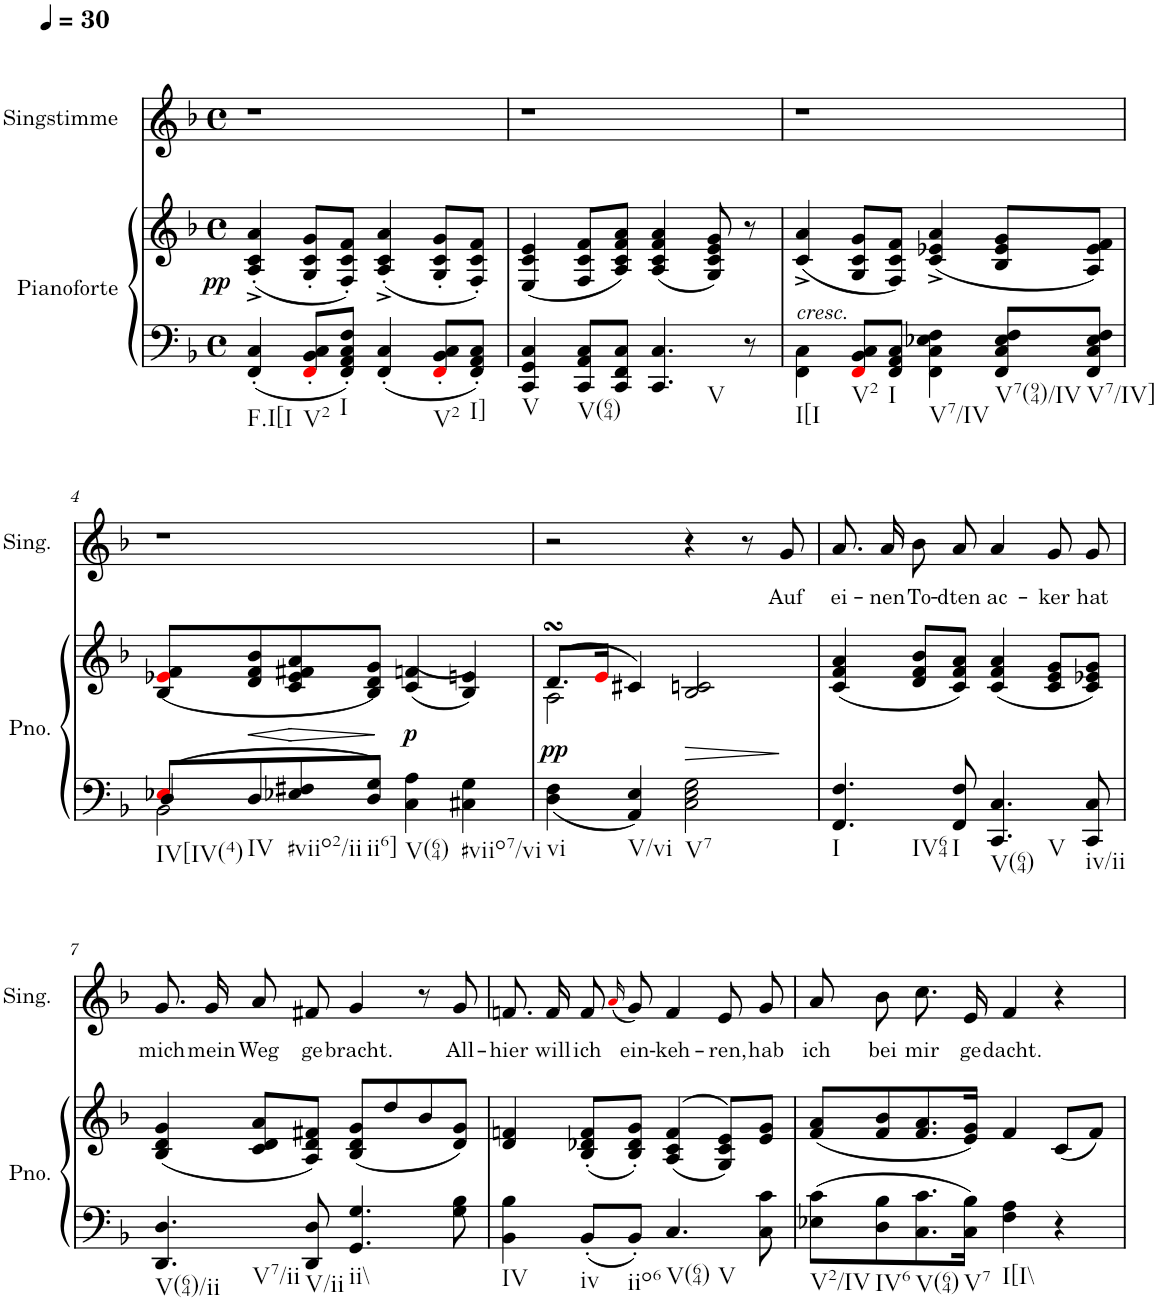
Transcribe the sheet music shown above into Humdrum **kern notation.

**kern	**kern	**dynam	**kern	**text
*part2	*part2	*part2	*part1	*part1
*staff3	*staff2	*staff2/3	*staff1	*staff1
*I"Pianoforte	*	*	*I"Singstimme	*
*I'Pno.	*	*	*I'Sing.	*
*clefF4	*clefG2	*	*clefG2	*
*k[b-]	*k[b-]	*	*k[b-]	*
*M4/4	*M4/4	*	*M4/4	*
*met(c)	*met(c)	*	*met(c)	*
*MM30	*MM30	*	*MM30	*
=1	=1	=1	=1	=1
!LO:TX:b:t=F.I[I	!	!	!	!
!	!	!LO:DY:b	!	!
4FF/'< 4C/'<	(4A/'^ 4c/'^ 4a/'^	pp	1r	.
!LO:TX:b:t=V2	!	!	!	!
8FFi/' 8BB-/' 8C/'L	8G/' 8c/' 8g/'L	.	.	.
!LO:TX:b:t=I	!	!	!	!
8FF/' 8AA/' 8C/' 8F/'J	8F/' 8c/' 8f/'J)	.	.	.
4FF/' 4C/'	(4A/'^ 4c/'^ 4a/'^	.	.	.
!LO:TX:b:t=V2	!	!	!	!
8FFi/' 8BB-/' 8C/'L	8G/' 8c/' 8g/'L	.	.	.
!LO:TX:b:t=I]	!	!	!	!
8FF/' 8AA/' 8C/'J	8F/' 8c/' 8f/'J)	.	.	.
=2	=2	=2	=2	=2
!LO:TX:b:t=V	!	!	!	!
4CC/ 4GG/ 4C/	(4E/ 4c/ 4e/	.	1r	.
!LO:TX:b:t=V(64)	!	!	!	!
8CC/ 8AA/ 8C/L	8F/ 8c/ 8f/L	.	.	.
8CC/ 8FF/ 8C/J	8A/ 8c/ 8f/ 8a/J)	.	.	.
!LO:TX:b:t=V	!	!	!	!
4.CC/ 4.C/	(4A/ 4c/ 4f/ 4a/	.	.	.
.	8G/ 8c/ 8e/ 8g/)	.	.	.
8r	8r	.	.	.
=3	=3	=3	=3	=3
!	!LO:TX:b:i:t=cresc.	!	!	!
!LO:TX:b:t=I[I	!	!	!	!
4FF\ 4C\	(4c/^ 4a/^	.	1r	.
!LO:TX:b:t=V2	!	!	!	!
8FFi/ 8BB-/ 8C/L	8G/ 8c/ 8g/L	.	.	.
!LO:TX:b:t=I	!	!	!	!
8FF/ 8AA/ 8C/J	8F/ 8c/ 8f/J)	.	.	.
!LO:TX:b:t=V7/IV	!	!	!	!
4FF\ 4C\ 4E-X\ 4F\	(4c/^ 4e-X/^ 4a/^	.	.	.
!LO:TX:b:t=V7(94)/IV	!	!	!	!
8FF/ 8C/ 8E-/ 8F/L	8B-/ 8e-/ 8g/L	.	.	.
!LO:TX:b:t=V7/IV]	!	!	!	!
8FF/ 8C/ 8E-/ 8F/J	8A/ 8e-/ 8f/J)	.	.	.
!!LO:LB:g=z
=4	=4	=4	=4	=4
*^	*	*	*	*
*	*^	*	*	*	*
!LO:TX:b:t=IV[IV(4)	!	!	!	!	!	!
8E-Xi/L	2BB-\	4F/	(8B-/ 8e-Xi/ 8f/L	.	1r	.
!LO:TX:b:t=IV	!	!	!	!	!	!
!	!	!	!	!LO:HP:b	!	!
8D/	.	.	8d/ 8f/ 8b-/	<	.	.
!LO:TX:b:t=#viio2/ii	!	!	!	!	!	!
!	!	!	!	!LO:HP:n=1:b	!	!
8E-X/ 8F#X/	.	4ryy	8c/ 8e-/ 8f#X/ 8a/	[ >	.	.
!LO:TX:b:t=ii6]	!	!	!	!	!	!
8D/ 8G/J	.	.	8B-/ 8d/ 8g/J)	]	.	.
!LO:TX:b:t=V(64)	!	!	!	!	!	!
!	!	!	!	!LO:DY:b	!	!
4C\ 4A\	2ryy	2ryy	((4c/ 4fn/	p	.	.
!LO:TX:b:t=#viio7/vi	!	!	!	!	!	!
4C#X\ 4G\	.	.	4B-/ 4en/))	.	.	.
*v	*v	*v	*	*	*	*
=5	=5	=5	=5	=5
*	*^	*	*	*
!LO:TX:b:t=vi	!	!	!	!	!
!	!	!	!LO:DY:a=2	!	!
4D\ 4F\	(8.dsSSS/L	2A\	pp	2r	.
.	16ei/Jk	.	.	.	.
!LO:TX:b:t=V/vi	!	!	!	!	!
4AA/ 4E/	4c#X/)	.	.	.	.
!LO:TX:b:t=V7	!	!	!	!	!
!	!	!	!LO:HP:b	!	!
2C\ 2E\ 2G\	2cn/	2B-/	>	4r	.
.	.	.	.	8r	.
!	!	!	!	!	!LO:LY:b
.	.	.	.	8g/	Auf
*	*v	*v	*	*	*
.	.	]	.	.
=6	=6	=6	=6	=6
!LO:TX:b:t=I	!	!	!	!
!LO:TX:b:t=IV64	!	!	!	!
!	!	!	!	!LO:LY:b
4.FF/ 4.F/	(4c/ 4f/ 4a/	.	8.a/L	ei-
!	!	!	!	!LO:LY:b
.	.	.	16a/Jk	-nen
!	!	!	!	!LO:LY:b
.	8d/ 8f/ 8b-/L	.	8b-/L	To-
!LO:TX:b:t=I	!	!	!	!
!	!	!	!	!LO:LY:b
8FF/ 8F/	8c/ 8f/ 8a/J)	.	8a/J	-dten
!LO:TX:b:t=V(64)	!	!	!	!
!LO:TX:b:t=V	!	!	!	!
!	!	!	!	!LO:LY:b
4.CC/ 4.C/	(4c/ 4f/ 4a/	.	4a/	-ac-
!	!	!	!	!LO:LY:b
.	8c/ 8e/ 8g/L	.	8g/L	-ker
!LO:TX:b:t=iv/ii	!	!	!	!
!	!	!	!	!LO:LY:b
8CC/ 8C/	8c/ 8e-X/ 8g/J)	.	8g/J	hat
!!LO:LB:g=z
=7	=7	=7	=7	=7
!LO:TX:b:t=V(64)/ii	!	!	!	!
!LO:TX:b:t=V7/ii	!	!	!	!
!	!	!	!	!LO:LY:b
4.DD/ 4.D/	(4B-/ 4d/ 4g/	.	8.g/L	mich
!	!	!	!	!LO:LY:b
.	.	.	16g/Jk	mein
!	!	!	!	!LO:LY:b
.	8c/ 8d/ 8a/L	.	8a/L	Weg
!LO:TX:b:t=V/ii	!	!	!	!
!	!	!	!	!LO:LY:b
8DD/ 8D/	8A/ 8d/ 8f#X/J)	.	8f#X/J	ge-
!LO:TX:b:t=ii\\	!	!	!	!
!	!	!	!	!LO:LY:b
4.GG/ 4.G/	(8B-/ 8d/ 8g/L	.	4g/	-bracht.
.	8dd/	.	.	.
.	8b-/	.	8r	.
!	!	!	!	!LO:LY:b
8G\ 8B-\	8d/ 8g/J)	.	8g/	All-
=8	=8	=8	=8	=8
!LO:TX:b:t=IV	!	!	!	!
!	!	!	!	!LO:LY:b
4BB-\ 4B-\	4d/ 4fn/	.	8.fn/L	-hier
!	!	!	!	!LO:LY:b
.	.	.	16f/Jk	will
!LO:TX:b:t=iv	!	!	!	!
!	!	!	!	!LO:LY:b
8BB-'/L	(8B-/' 8d-X/' 8f/'L	.	8f/L	ich
.	.	.	(16qai/	.
!LO:TX:b:t=iio6	!	!	!	!
!	!	!	!	!LO:LY:b
8BB-'/J	8B-/' 8d-/' 8g/'J)	.	8g/J)	ein-
!LO:TX:b:t=V(64)	!	!	!	!
!LO:TX:b:t=V	!	!	!	!
!	!	!	!	!LO:LY:b
4.C/	(>(4A/ 4c/ 4f/	.	4f/	-keh-
!	!	!	!	!LO:LY:b
.	8G/ 8c/ 8e/L))	.	8e/L	-ren,
!	!	!	!	!LO:LY:b
8C\ 8c\	8e/ 8g/J	.	8g/J	hab
=9	=9	=9	=9	=9
!LO:TX:b:t=V2/IV	!	!	!	!
!	!	!	!	!LO:LY:b
8E-X\ 8c\L	(8f/ 8a/L	.	8a/L	ich
!LO:TX:b:t=IV6	!	!	!	!
!	!	!	!	!LO:LY:b
8D\ 8B-\	8f/ 8b-/	.	8b-/J	bei
!LO:TX:b:t=V(64)	!	!	!	!
!	!	!	!	!LO:LY:b
8.C\ 8.c\	8.f/ 8.a/	.	8.cc/L	mir
!LO:TX:b:t=V7	!	!	!	!
!	!	!	!	!LO:LY:b
16C\ 16B-\Jk	16e/ 16g/Jk)	.	16e/Jk	ge-
!LO:TX:b:t=I[I\\	!	!	!	!
!	!	!	!	!LO:LY:b
4F\ 4A\	4f/	.	4f/	-dacht.
4r	(8c/L	.	4r	.
.	8f/J)	.	.	.
=	=	=	=	=
*-	*-	*-	*-	*-
